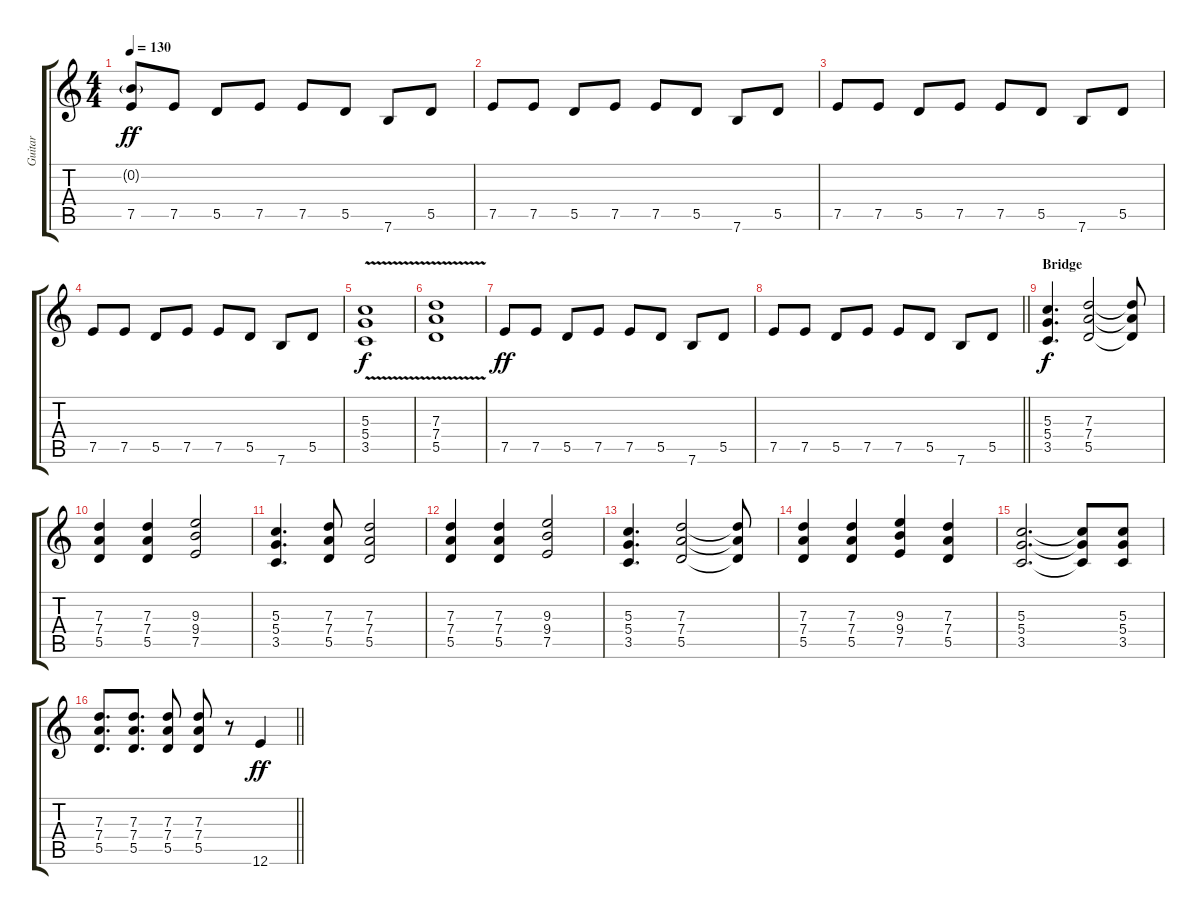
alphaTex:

\track ("Guitar" "Guitar") {instrument distortionguitar}
\staff {score tabs}
\tuning (E4 B3 G3 D3 A2 E2) {hide}
\ts (4 4)
\tempo 130
\clef g2
\ks c
(0.2{g} 7.5).8{dy ff} 7.5.8 5.5.8 7.5.8 7.5.8 5.5.8 7.6.8 5.5.8 |
7.5.8 7.5.8 5.5.8 7.5.8 7.5.8 5.5.8 7.6.8 5.5.8 |
7.5.8 7.5.8 5.5.8 7.5.8 7.5.8 5.5.8 7.6.8 5.5.8 |
7.5.8 7.5.8 5.5.8 7.5.8 7.5.8 5.5.8 7.6.8 5.5.8 |
(5.3 5.4 3.5{v}).1{dy f} |
(7.3 7.4 5.5{v}).1 |
7.5.8{dy ff} 7.5.8 5.5.8 7.5.8 7.5.8 5.5.8 7.6.8 5.5.8 |
\barLineRight lightlight
7.5.8 7.5.8 5.5.8 7.5.8 7.5.8 5.5.8 7.6.8 5.5.8 |
\section ("" "Bridge")
(5.3 5.4 3.5).4{d dy f} (7.3 7.4 5.5).2 (7.3{t} 7.4{t} 5.5{t}).8 |
(7.3 7.4 5.5).4 (7.3 7.4 5.5).4 (9.3 9.4 7.5).2 |
(5.3 5.4 3.5).4{d} (7.3 7.4 5.5).8 (7.3 7.4 5.5).2 |
(7.3 7.4 5.5).4 (7.3 7.4 5.5).4 (9.3 9.4 7.5).2 |
(5.3 5.4 3.5).4{d} (7.3 7.4 5.5).2 (7.3{t} 7.4{t} 5.5{t}).8 |
(7.3 7.4 5.5).4 (7.3 7.4 5.5).4 (9.3 9.4 7.5).4 (7.3 7.4 5.5).4 |
(5.3 5.4 3.5).2{d} (5.3{t} 5.4{t} 3.5{t}).8 (5.3 5.4 3.5).8 |
\barLineRight lightlight
(7.3 7.4 5.5).8{d} (7.3 7.4 5.5).8{d} (7.3 7.4 5.5).8 (7.3 7.4 5.5).8 r.8 12.6{ss}.4{dy ff}
